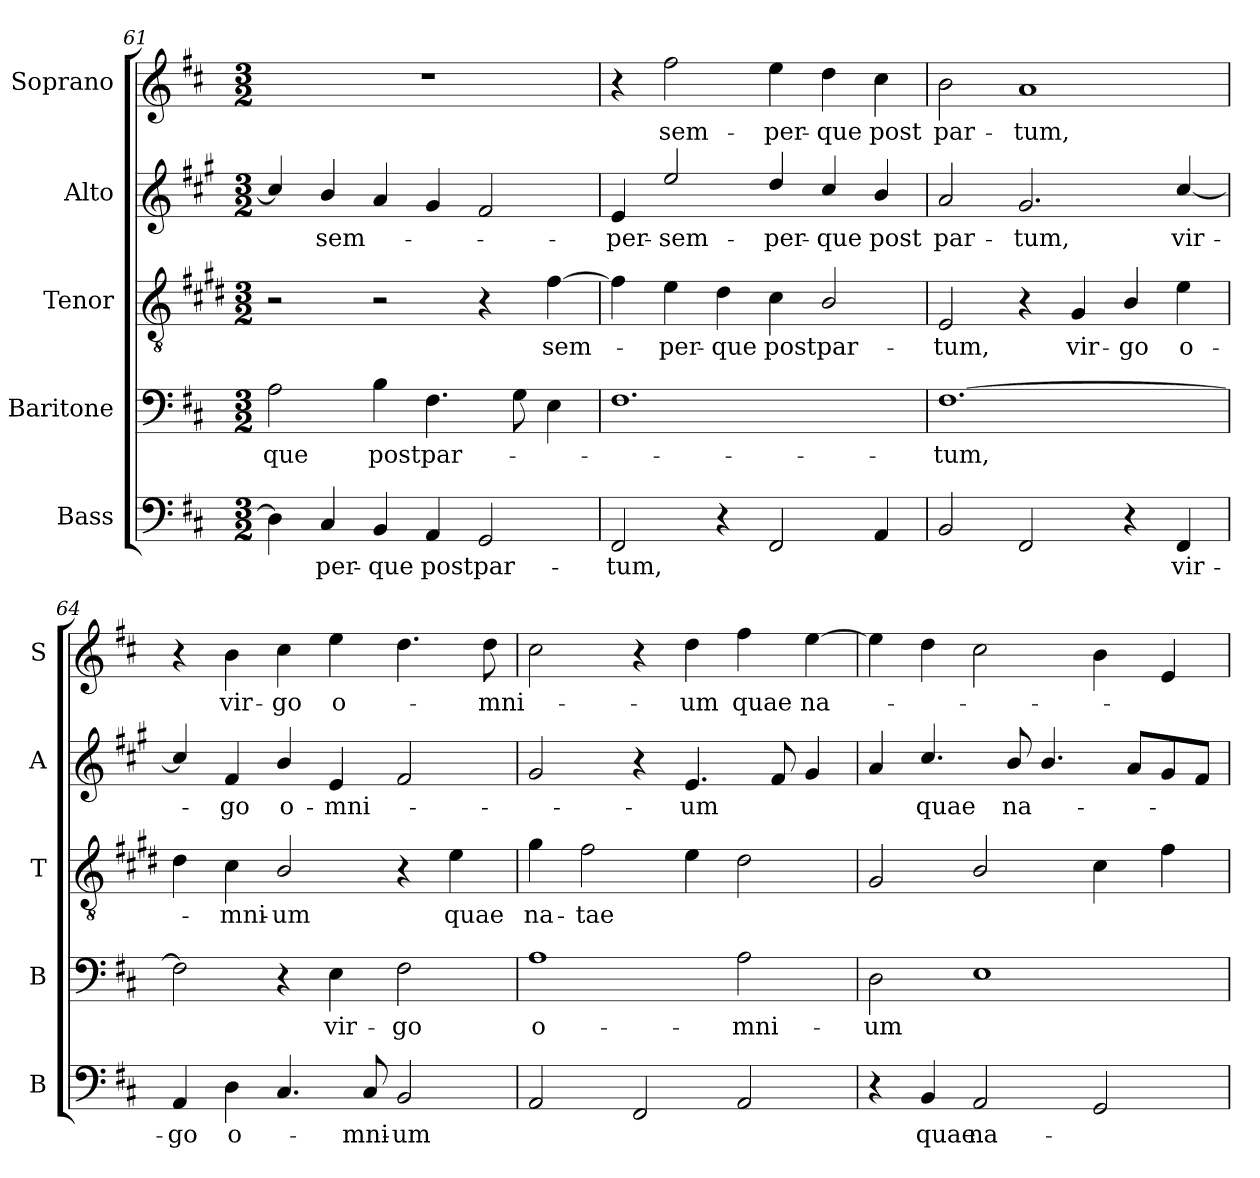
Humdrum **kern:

**kern	**text	**kern	**text	**kern	**text	**kern	**text	**kern	**text
*part5	*part5	*part4	*part4	*part3	*part3	*part2	*part2	*part1	*part1
*staff5	*staff5	*staff4	*staff4	*staff3	*staff3	*staff2	*staff2	*staff1	*staff1
*I"Bass	*	*I"Baritone	*	*I"Tenor	*	*I"Alto	*	*I"Soprano	*
*I'B	*	*I'B	*	*I'T	*	*I'A	*	*I'S	*
!!LO:PB:g=z
*clefF4	*	*clefF4	*	*clefGv2	*	*clefG2	*	*clefG2	*
*	*	*	*	*ITrd1c2	*	*ITrd4c7	*	*	*
*k[f#c#]	*	*k[f#c#]	*	*k[f#c#]	*	*k[f#c#]	*	*k[f#c#]	*
*D:	*	*D:	*	*D:	*	*D:	*	*D:	*
*M3/2	*	*M3/2	*	*M3/2	*	*M3/2	*	*M3/2	*
=61	=61	=61	=61	=61	=61	=61	=61	=61	=61
!	!	!	!LO:LY:b	!	!	!	!	!	!
4D\]	.	2A\	que	2r	.	4f#/]	.	1.r	.
!	!LO:LY:b	!	!	!	!	!	!	!	!
!	!	!	!	!	!	!	!LO:LY:b	!	!
4C#/	-per-	.	.	.	.	4e/	sem-	.	.
!	!LO:LY:b	!	!	!	!	!	!	!	!
!	!	!	!LO:LY:b	!	!	!	!	!	!
4BB/	-que	4B\	post	2r	.	4d/	.	.	.
!	!LO:LY:b	!	!	!	!	!	!	!	!
!	!	!	!LO:LY:b	!	!	!	!	!	!
4AA/	post	4.F#\	par-	.	.	4c#/	.	.	.
!	!LO:LY:b	!	!	!	!	!	!	!	!
2GG/	par-	.	.	4r	.	2B/	.	.	.
.	.	8G\	.	.	.	.	.	.	.
!	!	!	!	!	!LO:LY:b	!	!	!	!
.	.	4E\	.	[4e\	sem-	.	.	.	.
=62	=62	=62	=62	=62	=62	=62	=62	=62	=62
!	!LO:LY:b	!	!	!	!	!	!	!	!
!	!	!	!	!	!	!	!LO:LY:b	!	!
2FF#/	-tum,	1.F#	.	4e\]	.	4A/	-per-	4r	.
!	!	!	!	!	!LO:LY:b	!	!	!	!
!	!	!	!	!	!	!	!LO:LY:b	!	!
!	!	!	!	!	!	!	!	!	!LO:LY:b
.	.	.	.	4d\	-per-	2a/	-sem-	2ff#\	sem-
!	!	!	!	!	!LO:LY:b	!	!	!	!
4r	.	.	.	4c#\	-que	.	.	.	.
!	!	!	!	!	!LO:LY:b	!	!	!	!
!	!	!	!	!	!	!	!LO:LY:b	!	!
!	!	!	!	!	!	!	!	!	!LO:LY:b
2FF#/	.	.	.	4B\	post	4g/	-per-	4ee\	-per-
!	!	!	!	!	!LO:LY:b	!	!	!	!
!	!	!	!	!	!	!	!LO:LY:b	!	!
!	!	!	!	!	!	!	!	!	!LO:LY:b
.	.	.	.	2A/	par-	4f#/	-que	4dd\	-que
!	!	!	!	!	!	!	!LO:LY:b	!	!
!	!	!	!	!	!	!	!	!	!LO:LY:b
4AA/	.	.	.	.	.	4e/	post	4cc#\	post
=63	=63	=63	=63	=63	=63	=63	=63	=63	=63
!	!	!	!LO:LY:b	!	!	!	!	!	!
!	!	!	!	!	!LO:LY:b	!	!	!	!
!	!	!	!	!	!	!	!LO:LY:b	!	!
!	!	!	!	!	!	!	!	!	!LO:LY:b
2BB/	.	[1.F#	-tum,	2D/	-tum,	2d/	par-	2b\	par-
!	!	!	!	!	!	!	!LO:LY:b	!	!
!	!	!	!	!	!	!	!	!	!LO:LY:b
2FF#/	.	.	.	4r	.	2.c#/	-tum,	1a	-tum,
!	!	!	!	!	!LO:LY:b	!	!	!	!
.	.	.	.	4F#/	vir-	.	.	.	.
!	!	!	!	!	!LO:LY:b	!	!	!	!
4r	.	.	.	4A/	-go	.	.	.	.
!	!LO:LY:b	!	!	!	!	!	!	!	!
!	!	!	!	!	!LO:LY:b	!	!	!	!
!	!	!	!	!	!	!	!LO:LY:b	!	!
4FF#/	vir-	.	.	4d\	o-	[4f#/	vir-	.	.
=64	=64	=64	=64	=64	=64	=64	=64	=64	=64
!	!LO:LY:b	!	!	!	!	!	!	!	!
4AA/	-go	2F#\]	.	4c#\	.	4f#/]	.	4r	.
!	!LO:LY:b	!	!	!	!	!	!	!	!
!	!	!	!	!	!LO:LY:b	!	!	!	!
!	!	!	!	!	!	!	!LO:LY:b	!	!
!	!	!	!	!	!	!	!	!	!LO:LY:b
4D\	o-	.	.	4B\	-mni-	4B/	-go	4b\	vir-
!	!	!	!	!	!LO:LY:b	!	!	!	!
!	!	!	!	!	!	!	!LO:LY:b	!	!
!	!	!	!	!	!	!	!	!	!LO:LY:b
4.C#/	.	4r	.	2A/	-um	4e/	o-	4cc#\	-go
!	!	!	!LO:LY:b	!	!	!	!	!	!
!	!	!	!	!	!	!	!LO:LY:b	!	!
!	!	!	!	!	!	!	!	!	!LO:LY:b
.	.	4E\	vir-	.	.	4A/	-mni-	4ee\	o-
!	!LO:LY:b	!	!	!	!	!	!	!	!
8C#/	-mni-	.	.	.	.	.	.	.	.
!	!LO:LY:b	!	!	!	!	!	!	!	!
!	!	!	!LO:LY:b	!	!	!	!	!	!
2BB/	-um	2F#\	-go	4r	.	2B/	.	4.dd\	.
!	!	!	!	!	!LO:LY:b	!	!	!	!
.	.	.	.	4d\	quae	.	.	.	.
!	!	!	!	!	!	!	!	!	!LO:LY:b
.	.	.	.	.	.	.	.	8dd\	-mni-
=65	=65	=65	=65	=65	=65	=65	=65	=65	=65
!	!	!	!LO:LY:b	!	!	!	!	!	!
!	!	!	!	!	!LO:LY:b	!	!	!	!
2AA/	.	1A	o-	4f#\	na-	2c#/	.	2cc#\	.
!	!	!	!	!	!LO:LY:b	!	!	!	!
.	.	.	.	2e\	-tae	.	.	.	.
2FF#/	.	.	.	.	.	4r	.	4r	.
!	!	!	!	!	!	!	!LO:LY:b	!	!
!	!	!	!	!	!	!	!	!	!LO:LY:b
.	.	.	.	4d\	.	4.A/	-um	4dd\	-um
!	!	!	!LO:LY:b	!	!	!	!	!	!
!	!	!	!	!	!	!	!	!	!LO:LY:b
2AA/	.	2A\	-mni-	2c#\	.	.	.	4ff#\	quae
.	.	.	.	.	.	8B/	.	.	.
!	!	!	!	!	!	!	!	!	!LO:LY:b
.	.	.	.	.	.	4c#/	.	[4ee\	na-
!!LO:LB:g=z
=66	=66	=66	=66	=66	=66	=66	=66	=66	=66
!	!	!	!LO:LY:b	!	!	!	!	!	!
4r	.	2D\	-um	2F#/	.	4d/	.	4ee\]	.
!	!LO:LY:b	!	!	!	!	!	!	!	!
!	!	!	!	!	!	!	!LO:LY:b	!	!
4BB/	quae	.	.	.	.	4.f#/	quae	4dd\	.
!	!LO:LY:b	!	!	!	!	!	!	!	!
2AA/	na-	1E	.	2A/	.	.	.	2cc#\	.
!	!	!	!	!	!	!	!LO:LY:b	!	!
.	.	.	.	.	.	8e/	na-	.	.
.	.	.	.	.	.	4.e/	.	.	.
2GG/	.	.	.	4B\	.	.	.	4b\	.
.	.	.	.	.	.	8d/L	.	.	.
.	.	.	.	4e\	.	8c#/	.	4e/	.
.	.	.	.	.	.	8B/J	.	.	.
=	=	=	=	=	=	=	=	=	=
*-	*-	*-	*-	*-	*-	*-	*-	*-	*-
